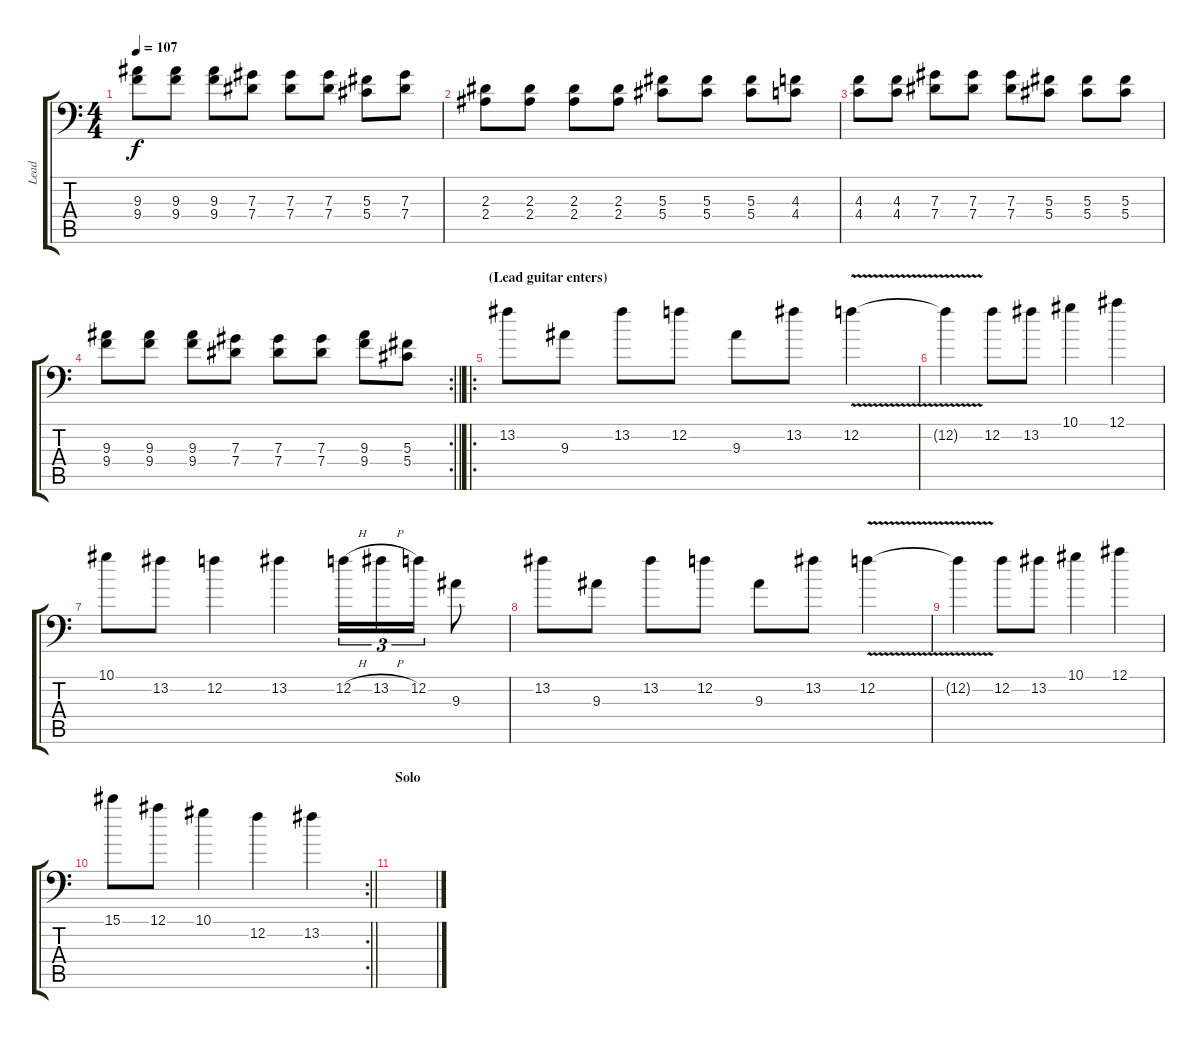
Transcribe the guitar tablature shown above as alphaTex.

\track ("Lead" "Lead") {instrument distortionguitar}
\staff {score tabs}
\tuning (Bb3 F3 Db3 Ab2 Eb2 Bb1) {hide}
\ts (4 4)
\tempo 107
\clef f4
\ks c
(9.3 9.4).8{dy f} (9.3 9.4).8 (9.3 9.4).8 (7.3 7.4).8 (7.3 7.4).8 (7.3 7.4).8 (5.3 5.4).8 (7.3 7.4).8 |
(2.3 2.4).8 (2.3 2.4).8 (2.3 2.4).8 (2.3 2.4).8 (5.3 5.4).8 (5.3 5.4).8 (5.3 5.4).8 (4.3 4.4).8 |
(4.3 4.4).8 (4.3 4.4).8 (7.3 7.4).8 (7.3 7.4).8 (7.3 7.4).8 (5.3 5.4).8 (5.3 5.4).8 (5.3 5.4).8 |
\rc 2
\barLineRight lightlight
(9.3 9.4).8 (9.3 9.4).8 (9.3 9.4).8 (7.3 7.4).8 (7.3 7.4).8 (7.3 7.4).8 (9.3 9.4).8 (5.3 5.4).8 |
\ro
\section ("" "(Lead guitar enters)")
13.2.8 9.3.8 13.2.8 12.2.8 9.3.8 13.2.8 12.2{v}.4 |
12.2{t}.4 12.2.8 13.2.8 10.1.4 12.1.4 |
10.1.8 13.2.8 12.2.4 13.2.4 12.2{h}.16{tu (3 2)} 13.2{h}.16{tu (3 2)} 12.2.16{tu (3 2)} 9.3.8 |
13.2.8 9.3.8 13.2.8 12.2.8 9.3.8 13.2.8 12.2{v}.4 |
12.2{t}.4 12.2.8 13.2.8 10.1.4 12.1.4 |
\rc 2
\barLineRight lightlight
15.1.8 12.1.8 10.1.4 12.2.4 13.2.4 |
\section ("" "Solo")
